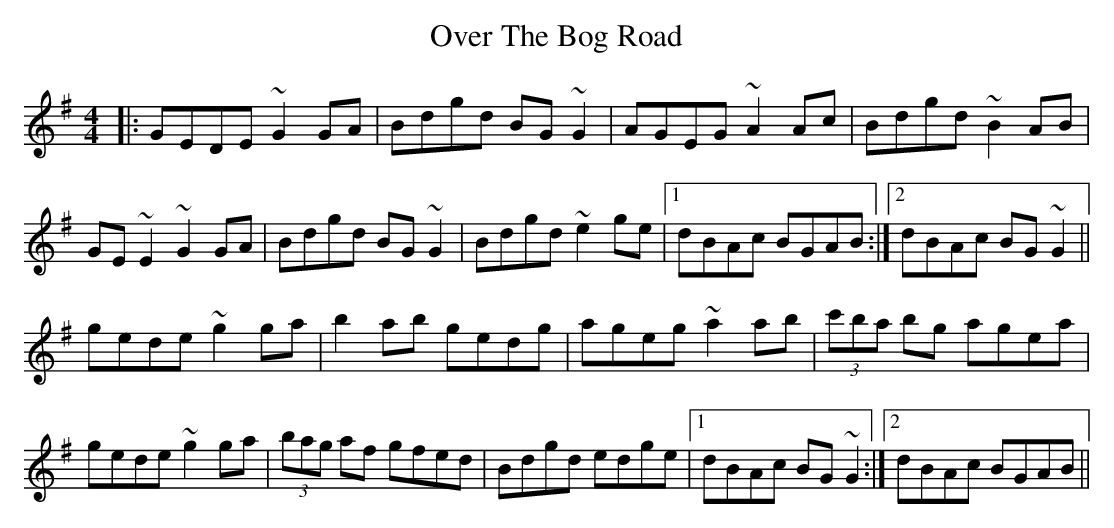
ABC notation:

X:1
T: Over The Bog Road
M: 4/4
L: 1/8
K: Gmaj
|:GEDE ~G2GA|Bdgd BG~G2|AGEG ~A2Ac|Bdgd ~B2AB|
GE~E2 ~G2GA|Bdgd BG~G2|Bdgd ~e2ge|1 dBAc BGAB:|2 dBAc BG~G2||
gede ~g2ga|b2ab gedg|ageg ~a2ab|(3c'ba bg agea|
gede ~g2ga|(3bag af gfed|Bdgd edge|1 dBAc BG~G2:|2 dBAc BGAB||
